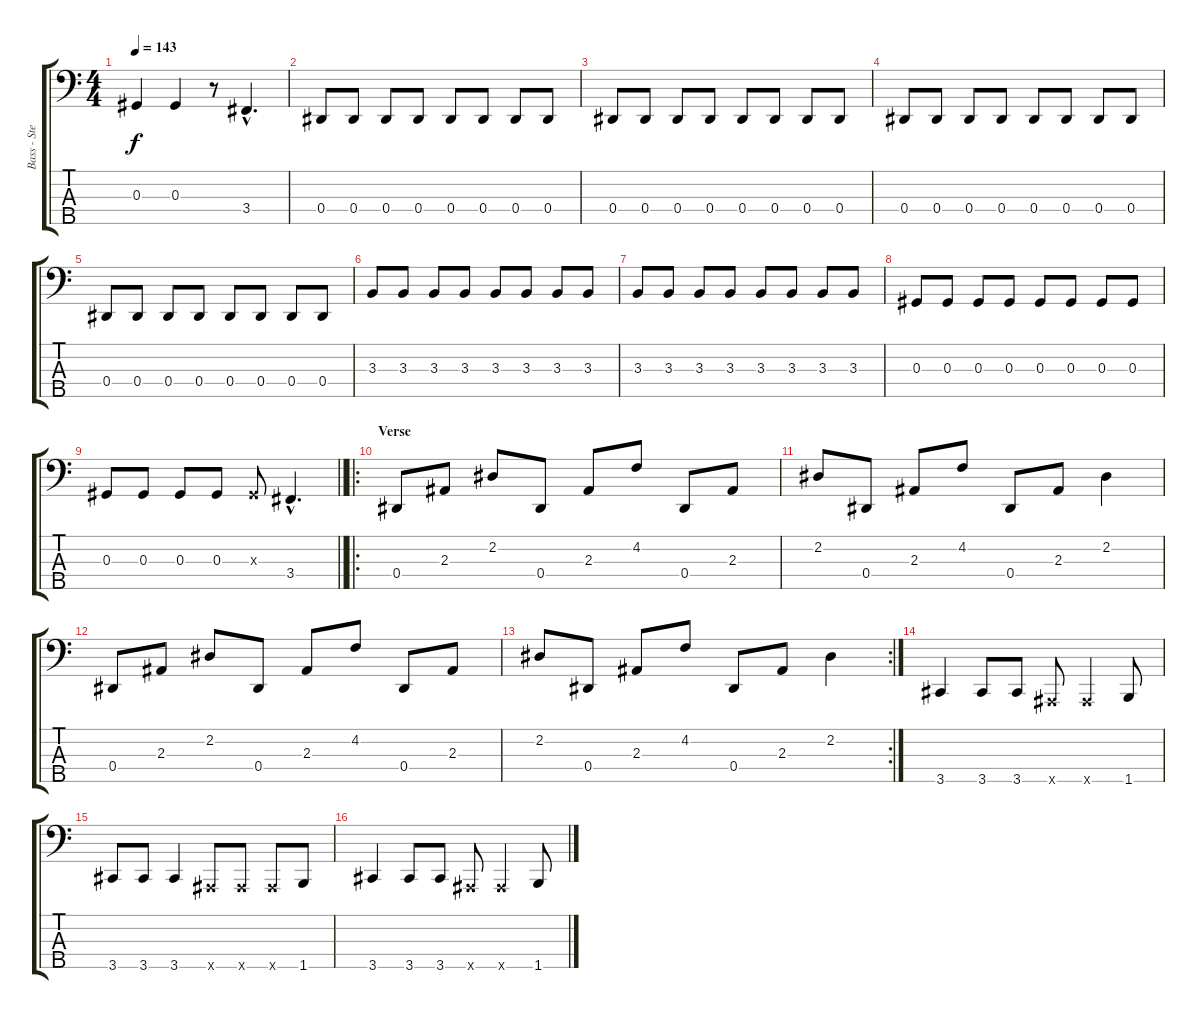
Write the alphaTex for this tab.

\track ("Bass - Stefan Ude" "Bass - Ste") {instrument electricbassfinger}
\staff {score tabs}
\tuning (Gb2 Db2 Ab1 Eb1 Bb0) {hide}
\ts (4 4)
\tempo 143
\clef f4
\ks c
0.3.4{dy f} 0.3.4 r.8 3.4{hac}.4{d} |
0.4.8 0.4.8 0.4.8 0.4.8 0.4.8 0.4.8 0.4.8 0.4.8 |
0.4.8 0.4.8 0.4.8 0.4.8 0.4.8 0.4.8 0.4.8 0.4.8 |
0.4.8 0.4.8 0.4.8 0.4.8 0.4.8 0.4.8 0.4.8 0.4.8 |
0.4.8 0.4.8 0.4.8 0.4.8 0.4.8 0.4.8 0.4.8 0.4.8 |
3.3.8 3.3.8 3.3.8 3.3.8 3.3.8 3.3.8 3.3.8 3.3.8 |
3.3.8 3.3.8 3.3.8 3.3.8 3.3.8 3.3.8 3.3.8 3.3.8 |
0.3.8 0.3.8 0.3.8 0.3.8 0.3.8 0.3.8 0.3.8 0.3.8 |
\barLineRight lightlight
0.3.8 0.3.8 0.3.8 0.3.8 0.3{x}.8 3.4{hac}.4{d} |
\ro
\section ("" "Verse")
0.4.8 2.3.8 2.2.8 0.4.8 2.3.8 4.2.8 0.4.8 2.3.8 |
2.2.8 0.4.8 2.3.8 4.2.8 0.4.8 2.3.8 2.2.4 |
0.4.8 2.3.8 2.2.8 0.4.8 2.3.8 4.2.8 0.4.8 2.3.8 |
\rc 2
2.2.8 0.4.8 2.3.8 4.2.8 0.4.8 2.3.8 2.2.4 |
3.5.4 3.5.8 3.5.8 0.5{x}.8 0.5{x}.4 1.5.8 |
3.5.8 3.5.8 3.5.4 0.5{x}.8 0.5{x}.8 0.5{x}.8 1.5.8 |
3.5.4 3.5.8 3.5.8 0.5{x}.8 0.5{x}.4 1.5.8
